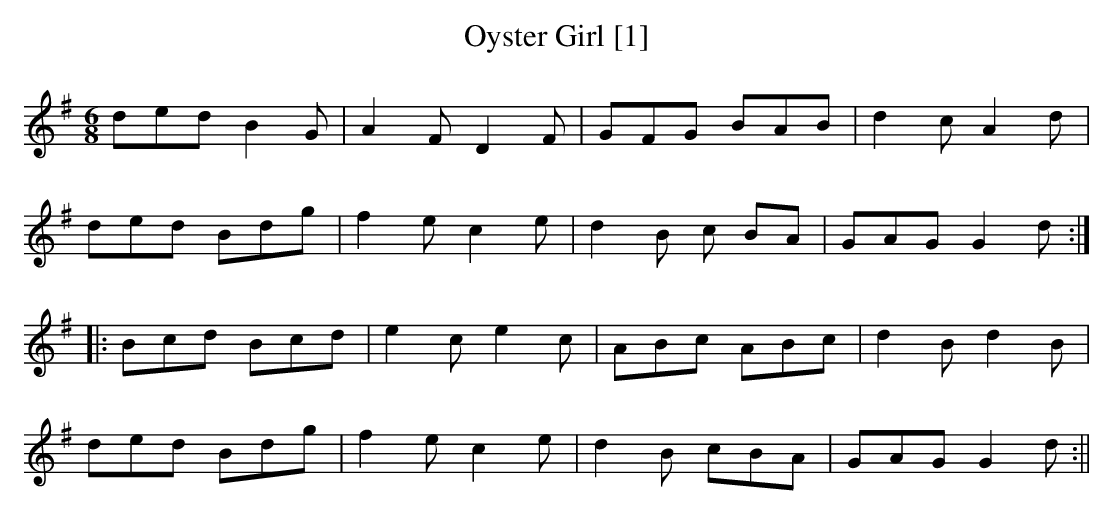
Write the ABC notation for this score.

X:1
T:Oyster Girl [1]
M:6/8
L:1/8
K:G
ded B2 G|A2 F D2 F|GFG BAB|d2 c A2 d|
ded Bdg|f2 e c2e|d2 B c BA|GAG G2 d:|
|:Bcd Bcd|e2 c e2c|ABc ABc|d2 B d2 B|
ded Bdg|f2 e c2 e|d2 B cBA|GAG G2 d:||
